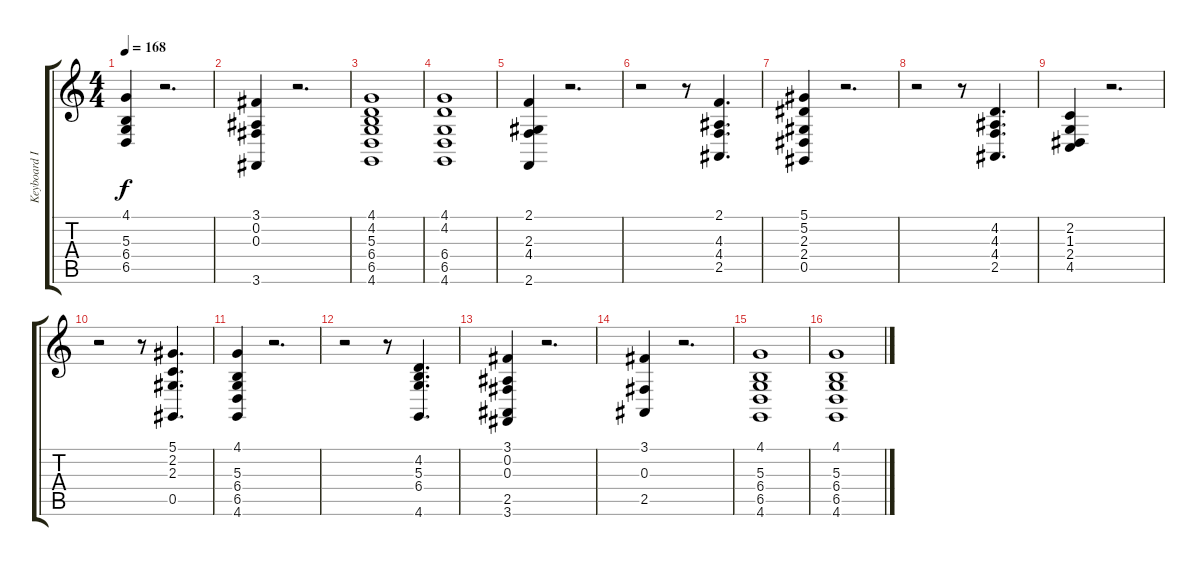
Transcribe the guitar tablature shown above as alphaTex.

\track ("Keyboard II" "Keyboard I") {instrument choiraahs}
\staff {score tabs}
\tuning (Eb4 Bb3 Gb3 Db3 Ab2 Eb2) {hide}
\ts (4 4)
\tempo 168
\clef g2
\ks c
(4.1 5.3 6.4 6.5).4{dy f} r.2{d} |
(3.1 0.2 0.3 3.6).4 r.2{d} |
(4.1 4.2 5.3 6.4 6.5 4.6).1 |
(4.1 4.2 6.4 6.5 4.6).1 |
(2.1 2.3 4.4 2.6).4 r.2{d} |
r.2 r.8 (2.1 4.3 4.4 2.5).4{d} |
(5.1 5.2 2.3 2.4 0.5).4 r.2{d} |
r.2 r.8 (4.2 4.3 4.4 2.5).4{d} |
(2.2 1.3 2.4 4.5).4 r.2{d} |
r.2 r.8 (5.1 2.2 2.3 0.5).4{d} |
(4.1 5.3 6.4 6.5 4.6).4 r.2{d} |
r.2 r.8 (4.2 5.3 6.4 4.6).4{d} |
(3.1 0.2 0.3 2.5 3.6).4 r.2{d} |
(3.1 0.3 2.5).4 r.2{d} |
(4.1 5.3 6.4 6.5 4.6).1 |
(4.1 5.3 6.4 6.5 4.6).1
